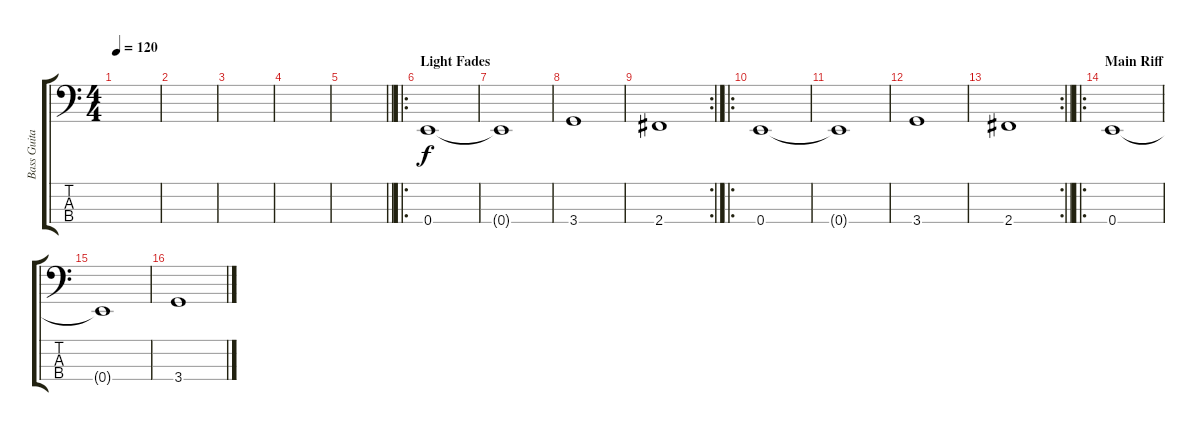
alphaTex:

\track ("Bass Guitar" "Bass Guita") {instrument electricbassfinger}
\staff {score tabs}
\tuning (G2 D2 A1 E1) {hide}
\ts (4 4)
\tempo 120
\clef f4
\ks c
|
|
|
|
\barLineRight lightlight
|
\ro
\section ("" "Light Fades")
0.4.1 |
0.4{t}.1 |
3.4.1 |
\rc 2
2.4.1 |
\ro
0.4.1 |
0.4{t}.1 |
3.4.1 |
\rc 2
\barLineRight lightlight
2.4.1 |
\ro
\section ("" "Main Riff")
0.4.1 |
0.4{t}.1 |
3.4.1
